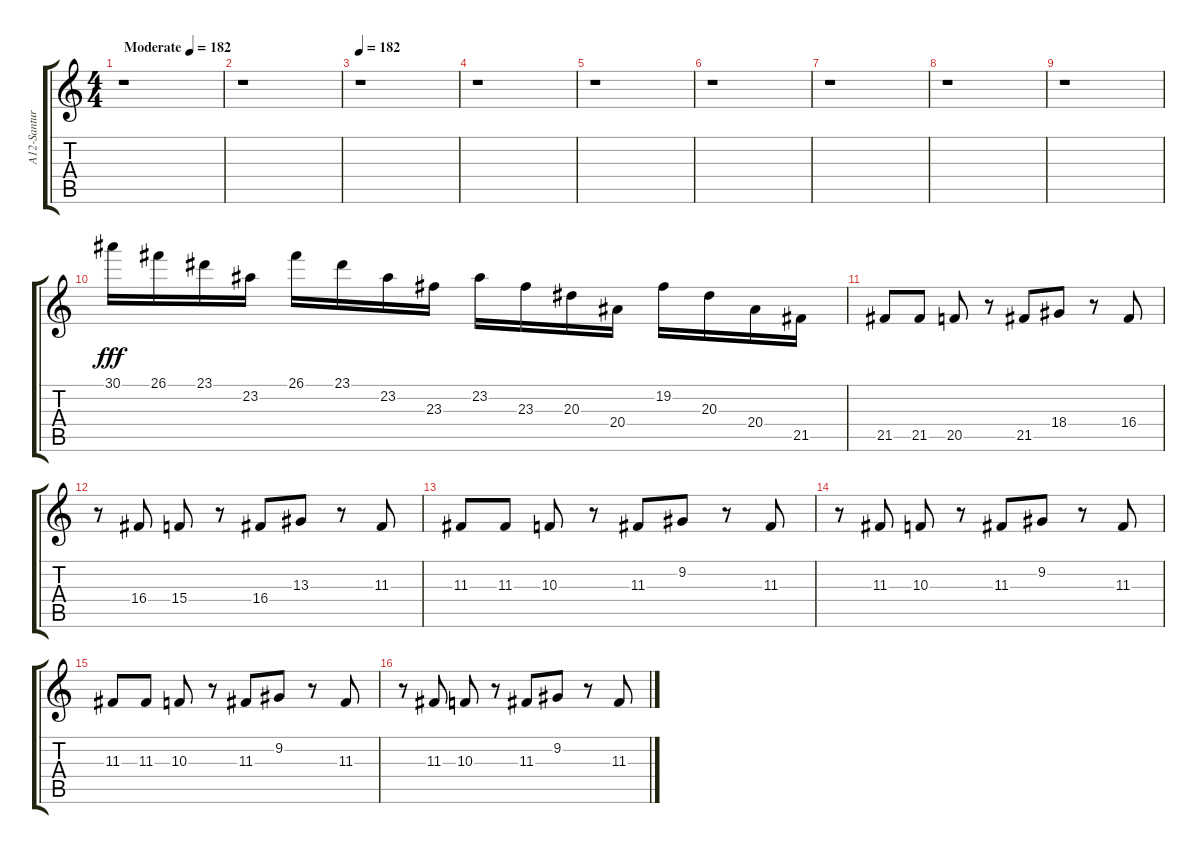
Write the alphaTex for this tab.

\track ("A12-Santur      " "A12-Santur") {instrument dulcimer}
\staff {score tabs}
\tuning (E4 B3 G3 D3 A2 E2) {hide}
\ts (4 4)
\tempo (182 "Moderate")
\clef g2
\ks c
r.1{dy fff instrument dulcimer} |
r.1 |
\tempo 182
r.1 |
r.1 |
r.1 |
r.1 |
r.1 |
r.1 |
r.1 |
30.1.16 26.1.16{balance 1} 23.1.16{balance 2} 23.2.16{balance 3} 26.1.16{balance 4} 23.1.16{balance 5} 23.2.16{balance 6} 23.3.16{balance 7} 23.2.16{balance 8} 23.3.16{balance 9} 20.3.16{balance 10} 20.4.16{balance 11} 19.2.16{balance 12} 20.3.16{balance 13} 20.4.16{balance 14} 21.5.16{balance 15} |
21.5.8{balance 4} 21.5.8 20.5.8 r.8 21.5.8 18.4.8 r.8 16.4.8 |
r.8 16.4.8 15.4.8 r.8 16.4.8 13.3.8 r.8 11.3.8 |
11.3.8 11.3.8 10.3.8 r.8 11.3.8 9.2.8 r.8 11.3.8 |
r.8 11.3.8 10.3.8 r.8 11.3.8 9.2.8 r.8 11.3.8 |
11.3.8 11.3.8 10.3.8 r.8 11.3.8 9.2.8 r.8 11.3.8 |
r.8 11.3.8 10.3.8 r.8 11.3.8 9.2.8 r.8 11.3.8
